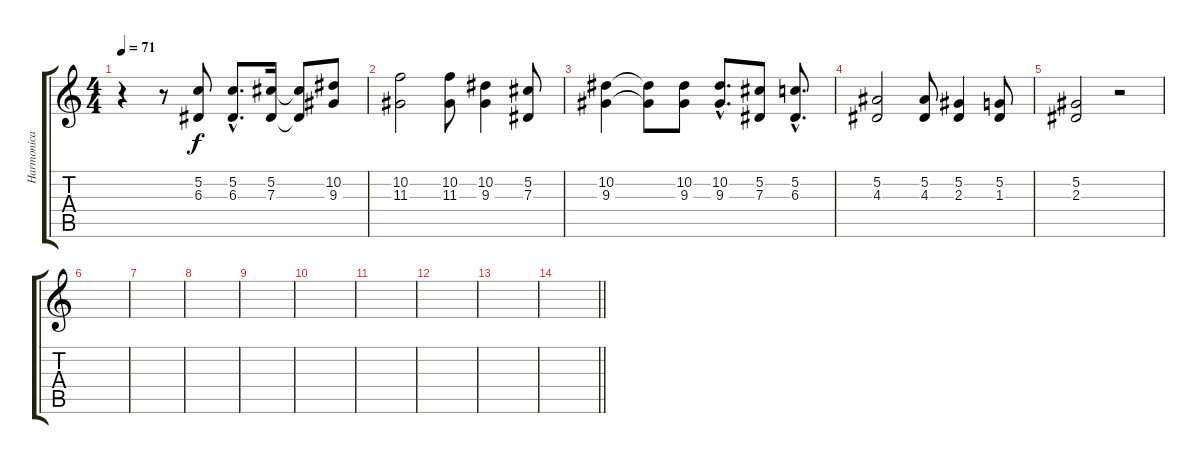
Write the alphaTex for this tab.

\track ("Harmonica" "Harmonica") {instrument harmonica}
\staff {score tabs}
\tuning (Eb4 Bb3 Gb4 Db4 Ab3 Eb3) {hide}
\ts (4 4)
\tempo 71
\clef g2
\ks c
r.4{dy f instrument harmonica} r.8 (5.2 6.3).8 (5.2{hac} 6.3{hac}).8{d} (5.2 7.3).16 (5.2{t} 7.3{t}).8 (10.2 9.3).8 |
(10.2 11.3).2 (10.2 11.3).8 (10.2 9.3).4 (5.2 7.3).8 |
(10.2 9.3).4 (10.2{t} 9.3{t}).8 (10.2 9.3).8 (10.2{hac} 9.3{hac}).8{d} (5.2 7.3).8 (5.2{hac} 6.3{hac}).8{d} |
(5.2 4.3).2 (5.2 4.3).8 (5.2 2.3).4 (5.2 1.3).8 |
(5.2 2.3).2 r.2 |
|
|
|
|
|
|
|
|
\barLineRight lightlight
